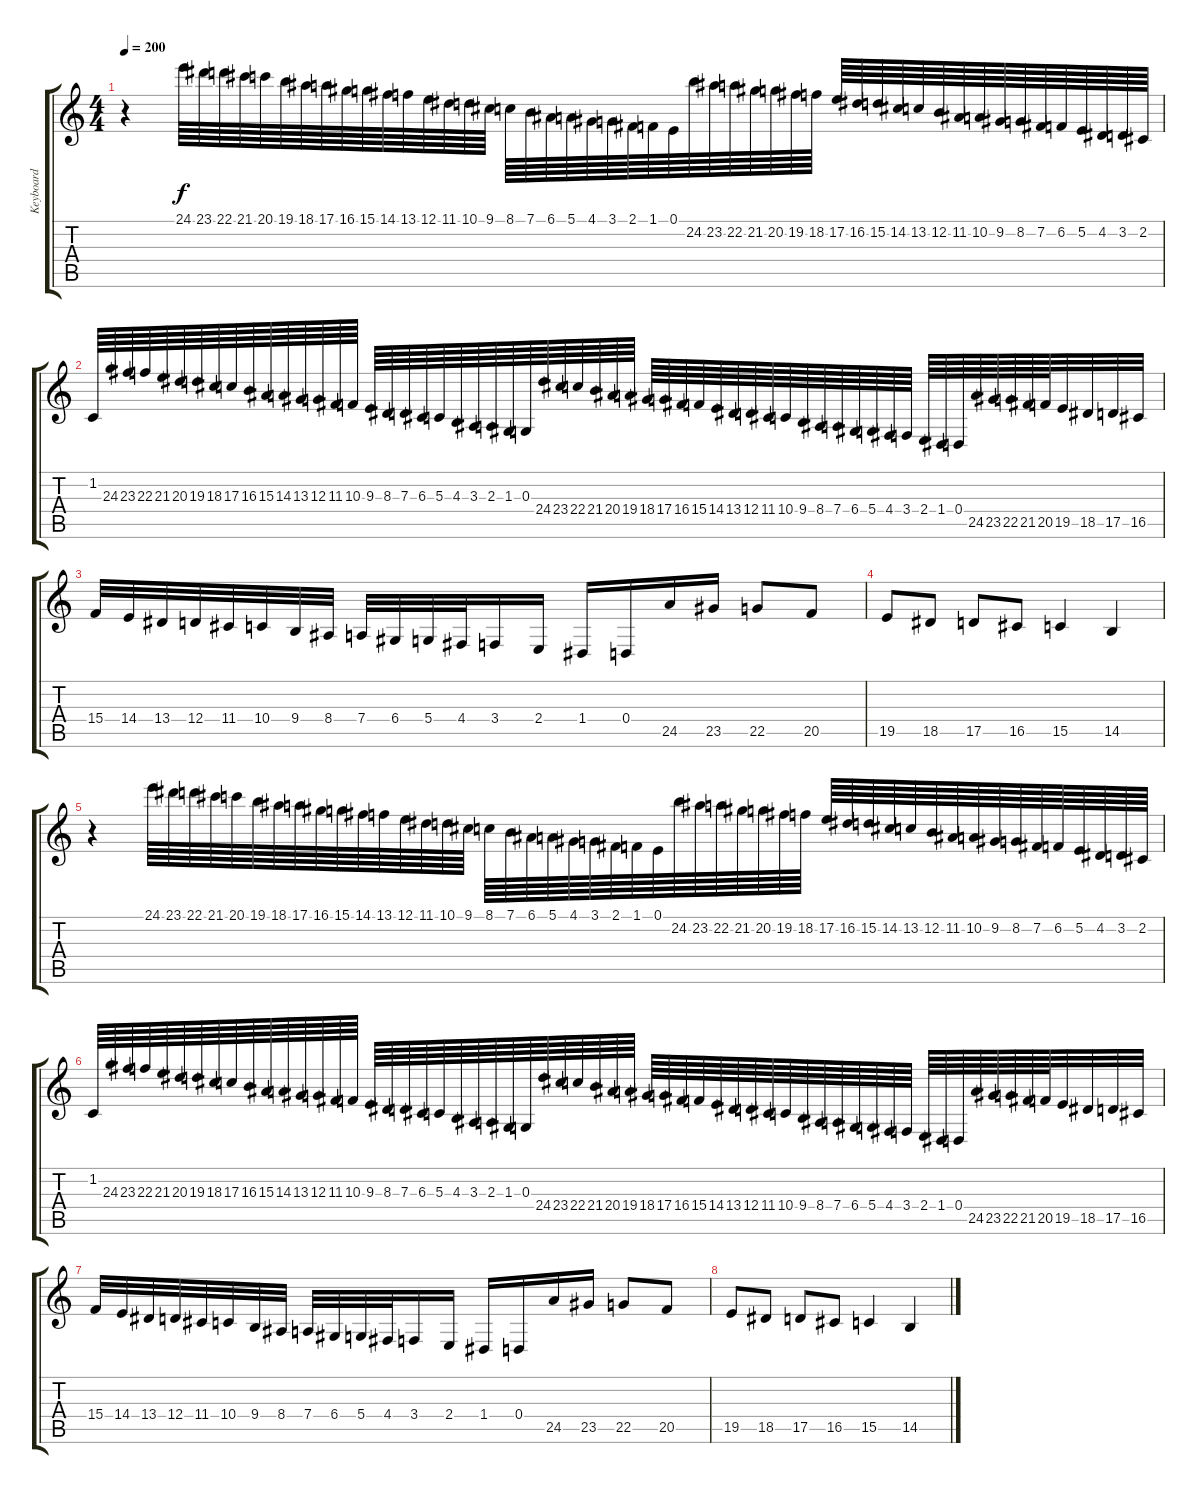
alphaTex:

\track ("Keyboard" "Keyboard") {instrument guitarfretnoise}
\staff {score tabs}
\tuning (E4 B3 G3 D3 A2 E2) {hide}
\ts (4 4)
\tempo 200
\clef g2
\ks c
r.4{dy f} 24.1.64 23.1.64 22.1.64 21.1.64 20.1.64 19.1.64 18.1.64 17.1.64 16.1.64 15.1.64 14.1.64 13.1.64 12.1.64 11.1.64 10.1.64 9.1.64 8.1.64 7.1.64 6.1.64 5.1.64 4.1.64 3.1.64 2.1.64 1.1.64 0.1.64 24.2.64 23.2.64 22.2.64 21.2.64 20.2.64 19.2.64 18.2.64 17.2.64 16.2.64 15.2.64 14.2.64 13.2.64 12.2.64 11.2.64 10.2.64 9.2.64 8.2.64 7.2.64 6.2.64 5.2.64 4.2.64 3.2.64 2.2.64 |
1.2.64 24.3.64 23.3.64 22.3.64 21.3.64 20.3.64 19.3.64 18.3.64 17.3.64 16.3.64 15.3.64 14.3.64 13.3.64 12.3.64 11.3.64 10.3.64 9.3.64 8.3.64 7.3.64 6.3.64 5.3.64 4.3.64 3.3.64 2.3.64 1.3.64 0.3.64 24.4.64 23.4.64 22.4.64 21.4.64 20.4.64 19.4.64 18.4.64 17.4.64 16.4.64 15.4.64 14.4.64 13.4.64 12.4.64 11.4.64 10.4.64 9.4.64 8.4.64 7.4.64 6.4.64 5.4.64 4.4.64 3.4.64 2.4.64 1.4.64 0.4.64 24.5.64 23.5.64 22.5.64 21.5.64 20.5.64 19.5.32 18.5.32 17.5.32 16.5.32 |
15.4.32 14.4.32 13.4.32 12.4.32 11.4.32 10.4.32 9.4.32 8.4.32 7.4.32 6.4.32 5.4.32 4.4.32 3.4.16 2.4.16 1.4.16 0.4.16 24.5.16 23.5.16 22.5.8 20.5.8 |
19.5.8 18.5.8 17.5.8 16.5.8 15.5.4 14.5.4 |
r.4 24.1.64 23.1.64 22.1.64 21.1.64 20.1.64 19.1.64 18.1.64 17.1.64 16.1.64 15.1.64 14.1.64 13.1.64 12.1.64 11.1.64 10.1.64 9.1.64 8.1.64 7.1.64 6.1.64 5.1.64 4.1.64 3.1.64 2.1.64 1.1.64 0.1.64 24.2.64 23.2.64 22.2.64 21.2.64 20.2.64 19.2.64 18.2.64 17.2.64 16.2.64 15.2.64 14.2.64 13.2.64 12.2.64 11.2.64 10.2.64 9.2.64 8.2.64 7.2.64 6.2.64 5.2.64 4.2.64 3.2.64 2.2.64 |
1.2.64 24.3.64 23.3.64 22.3.64 21.3.64 20.3.64 19.3.64 18.3.64 17.3.64 16.3.64 15.3.64 14.3.64 13.3.64 12.3.64 11.3.64 10.3.64 9.3.64 8.3.64 7.3.64 6.3.64 5.3.64 4.3.64 3.3.64 2.3.64 1.3.64 0.3.64 24.4.64 23.4.64 22.4.64 21.4.64 20.4.64 19.4.64 18.4.64 17.4.64 16.4.64 15.4.64 14.4.64 13.4.64 12.4.64 11.4.64 10.4.64 9.4.64 8.4.64 7.4.64 6.4.64 5.4.64 4.4.64 3.4.64 2.4.64 1.4.64 0.4.64 24.5.64 23.5.64 22.5.64 21.5.64 20.5.64 19.5.32 18.5.32 17.5.32 16.5.32 |
15.4.32 14.4.32 13.4.32 12.4.32 11.4.32 10.4.32 9.4.32 8.4.32 7.4.32 6.4.32 5.4.32 4.4.32 3.4.16 2.4.16 1.4.16 0.4.16 24.5.16 23.5.16 22.5.8 20.5.8 |
19.5.8 18.5.8 17.5.8 16.5.8 15.5.4 14.5.4
